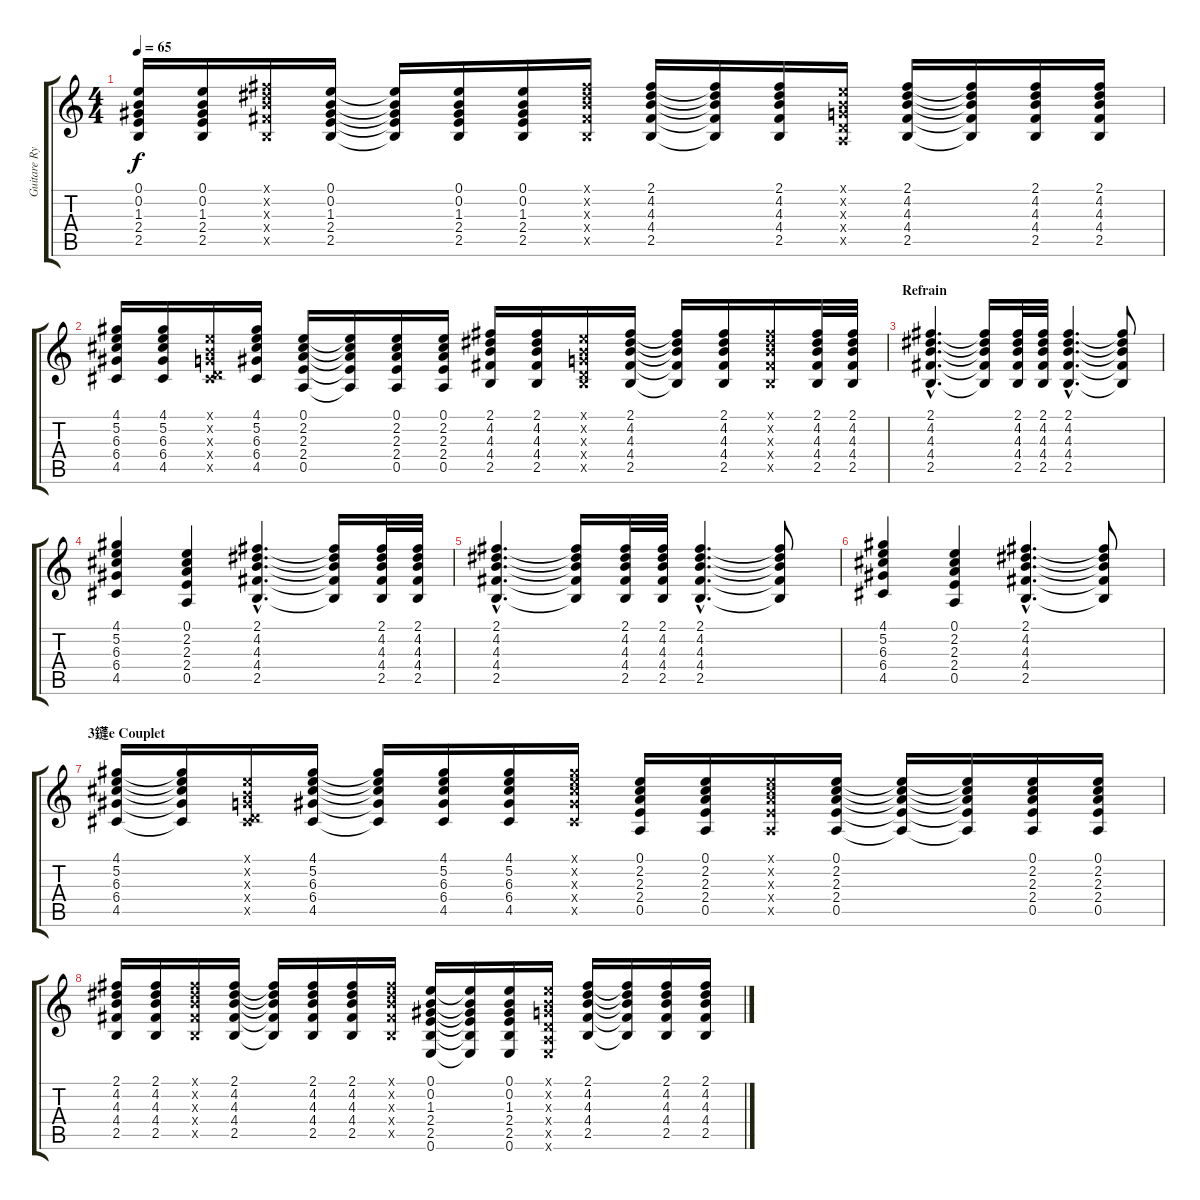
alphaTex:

\track ("Guitare Rythmique" "Guitare Ry") {instrument electricguitarclean}
\staff {score tabs}
\tuning (E4 B3 G3 D3 A2 E2) {hide}
\ts (4 4)
\tempo 65
\clef g2
\ks c
(0.1 0.2 1.3 2.4 2.5).16{dy f} (0.1 0.2 1.3 2.4 2.5).16 (2.1{x} 4.2{x} 4.3{x} 4.4{x} 2.5{x}).16 (0.1 0.2 1.3 2.4 2.5).16 (0.1{t} 0.2{t} 1.3{t} 2.4{t} 2.5{t}).16 (0.1 0.2 1.3 2.4 2.5).16 (0.1 0.2 1.3 2.4 2.5).16 (2.1{x} 4.2{x} 4.3{x} 4.4{x} 2.5{x}).16 (2.1 4.2 4.3 4.4 2.5).16 (2.1{t} 4.2{t} 4.3{t} 4.4{t} 2.5{t}).16 (2.1 4.2 4.3 4.4 2.5).16 (0.1{x} 0.2{x} 0.3{x} 0.4{x} 0.5{x}).16 (2.1 4.2 4.3 4.4 2.5).16 (2.1{t} 4.2{t} 4.3{t} 4.4{t} 2.5{t}).16 (2.1 4.2 4.3 4.4 2.5).16 (2.1 4.2 4.3 4.4 2.5).16 |
(4.1 5.2 6.3 6.4 4.5).16 (4.1 5.2 6.3 6.4 4.5).16 (0.1{x} 0.2{x} 0.3{x} 0.4{x} 4.5{x}).16 (4.1 5.2 6.3 6.4 4.5).16 (0.1 2.2 2.3 2.4 0.5).16 (0.1{t} 2.2{t} 2.3{t} 2.4{t} 0.5{t}).16 (0.1 2.2 2.3 2.4 0.5).16 (0.1 2.2 2.3 2.4 0.5).16 (2.1 4.2 4.3 4.4 2.5).16 (2.1 4.2 4.3 4.4 2.5).16 (0.1{x} 0.2{x} 0.3{x} 0.4{x} 2.5{x}).16 (2.1 4.2 4.3 4.4 2.5).16 (2.1{t} 4.2{t} 4.3{t} 4.4{t} 2.5{t}).16 (2.1 4.2 4.3 4.4 2.5).16 (2.1{x} 4.2{x} 4.3{x} 4.4{x} 2.5{x}).16 (2.1 4.2 4.3 4.4 2.5).32 (2.1 4.2 4.3 4.4 2.5).32 |
\section ("" "Refrain")
(2.1{hac} 4.2{hac} 4.3{hac} 4.4{hac} 2.5{hac}).4{d} (2.1{t} 4.2{t} 4.3{t} 4.4{t} 2.5{t}).16 (2.1 4.2 4.3 4.4 2.5).32 (2.1 4.2 4.3 4.4 2.5).32 (2.1{hac} 4.2{hac} 4.3{hac} 4.4{hac} 2.5{hac}).4{d} (2.1{t} 4.2{t} 4.3{t} 4.4{t} 2.5{t}).8 |
(4.1 5.2 6.3 6.4 4.5).4 (0.1 2.2 2.3 2.4 0.5).4 (2.1{hac} 4.2{hac} 4.3{hac} 4.4{hac} 2.5{hac}).4{d} (2.1{t} 4.2{t} 4.3{t} 4.4{t} 2.5{t}).16 (2.1 4.2 4.3 4.4 2.5).32 (2.1 4.2 4.3 4.4 2.5).32 |
(2.1{hac} 4.2{hac} 4.3{hac} 4.4{hac} 2.5{hac}).4{d} (2.1{t} 4.2{t} 4.3{t} 4.4{t} 2.5{t}).16 (2.1 4.2 4.3 4.4 2.5).32 (2.1 4.2 4.3 4.4 2.5).32 (2.1{hac} 4.2{hac} 4.3{hac} 4.4{hac} 2.5{hac}).4{d} (2.1{t} 4.2{t} 4.3{t} 4.4{t} 2.5{t}).8 |
(4.1 5.2 6.3 6.4 4.5).4 (0.1 2.2 2.3 2.4 0.5).4 (2.1{hac} 4.2{hac} 4.3{hac} 4.4{hac} 2.5{hac}).4{d} (2.1{t} 4.2{t} 4.3{t} 4.4{t} 2.5{t}).8 |
\section ("" "3鑝e Couplet")
(4.1 5.2 6.3 6.4 4.5).16 (4.1{t} 5.2{t} 6.3{t} 6.4{t} 4.5{t}).16 (0.1{x} 0.2{x} 0.3{x} 0.4{x} 4.5{x}).16 (4.1 5.2 6.3 6.4 4.5).16 (4.1{t} 5.2{t} 6.3{t} 6.4{t} 4.5{t}).16 (4.1 5.2 6.3 6.4 4.5).16 (4.1 5.2 6.3 6.4 4.5).16 (4.1{x} 5.2{x} 6.3{x} 6.4{x} 4.5{x}).16 (0.1 2.2 2.3 2.4 0.5).16 (0.1 2.2 2.3 2.4 0.5).16 (0.1{x} 2.2{x} 2.3{x} 2.4{x} 0.5{x}).16 (0.1 2.2 2.3 2.4 0.5).16 (0.1{t} 2.2{t} 2.3{t} 2.4{t} 0.5{t}).16 (0.1{t} 2.2{t} 2.3{t} 2.4{t} 0.5{t}).16 (0.1 2.2 2.3 2.4 0.5).16 (0.1 2.2 2.3 2.4 0.5).16 |
(2.1 4.2 4.3 4.4 2.5).16 (2.1 4.2 4.3 4.4 2.5).16 (2.1{x} 4.2{x} 4.3{x} 4.4{x} 2.5{x}).16 (2.1 4.2 4.3 4.4 2.5).16 (2.1{t} 4.2{t} 4.3{t} 4.4{t} 2.5{t}).16 (2.1 4.2 4.3 4.4 2.5).16 (2.1 4.2 4.3 4.4 2.5).16 (2.1{x} 4.2{x} 4.3{x} 4.4{x} 2.5{x}).16 (0.1 0.2 1.3 2.4 2.5 0.6).16 (0.1{t} 0.2{t} 1.3{t} 2.4{t} 2.5{t} 0.6{t}).16 (0.1 0.2 1.3 2.4 2.5 0.6).16 (0.1{x} 0.2{x} 0.3{x} 0.4{x} 0.5{x} 0.6{x}).16 (2.1 4.2 4.3 4.4 2.5).16 (2.1{t} 4.2{t} 4.3{t} 4.4{t} 2.5{t}).16 (2.1 4.2 4.3 4.4 2.5).16 (2.1 4.2 4.3 4.4 2.5).16
